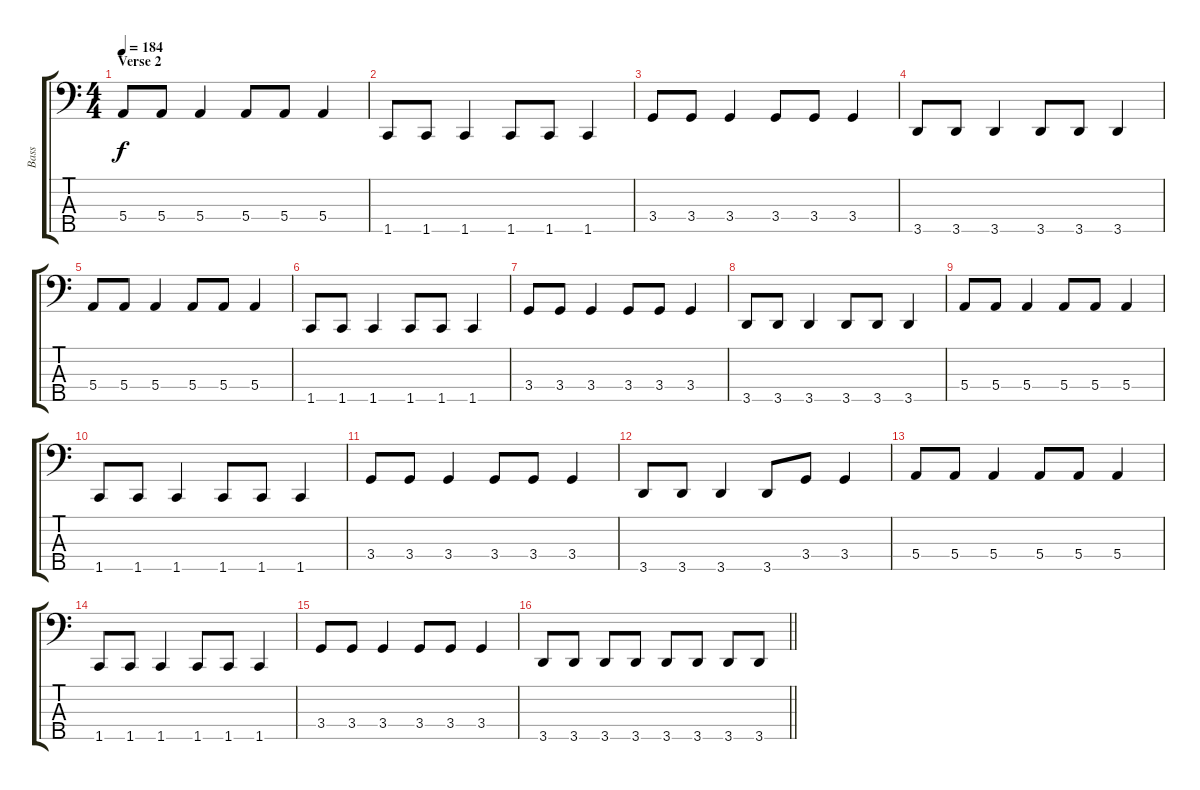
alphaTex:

\track ("Bass" "Bass") {instrument electricbassfinger}
\staff {score tabs}
\tuning (G2 D2 A1 E1 B0) {hide}
\ts (4 4)
\section ("" "Verse 2")
\tempo 184
\clef f4
\ks c
5.4.8{dy f} 5.4.8 5.4.4 5.4.8 5.4.8 5.4.4 |
1.5.8 1.5.8 1.5.4 1.5.8 1.5.8 1.5.4 |
3.4.8 3.4.8 3.4.4 3.4.8 3.4.8 3.4.4 |
3.5.8 3.5.8 3.5.4 3.5.8 3.5.8 3.5.4 |
5.4.8 5.4.8 5.4.4 5.4.8 5.4.8 5.4.4 |
1.5.8 1.5.8 1.5.4 1.5.8 1.5.8 1.5.4 |
3.4.8 3.4.8 3.4.4 3.4.8 3.4.8 3.4.4 |
3.5.8 3.5.8 3.5.4 3.5.8 3.5.8 3.5.4 |
5.4.8 5.4.8 5.4.4 5.4.8 5.4.8 5.4.4 |
1.5.8 1.5.8 1.5.4 1.5.8 1.5.8 1.5.4 |
3.4.8 3.4.8 3.4.4 3.4.8 3.4.8 3.4.4 |
3.5.8 3.5.8 3.5.4 3.5.8 3.4.8 3.4.4 |
5.4.8 5.4.8 5.4.4 5.4.8 5.4.8 5.4.4 |
1.5.8 1.5.8 1.5.4 1.5.8 1.5.8 1.5.4 |
3.4.8 3.4.8 3.4.4 3.4.8 3.4.8 3.4.4 |
\barLineRight lightlight
3.5.8 3.5.8 3.5.8 3.5.8 3.5.8 3.5.8 3.5.8 3.5.8
